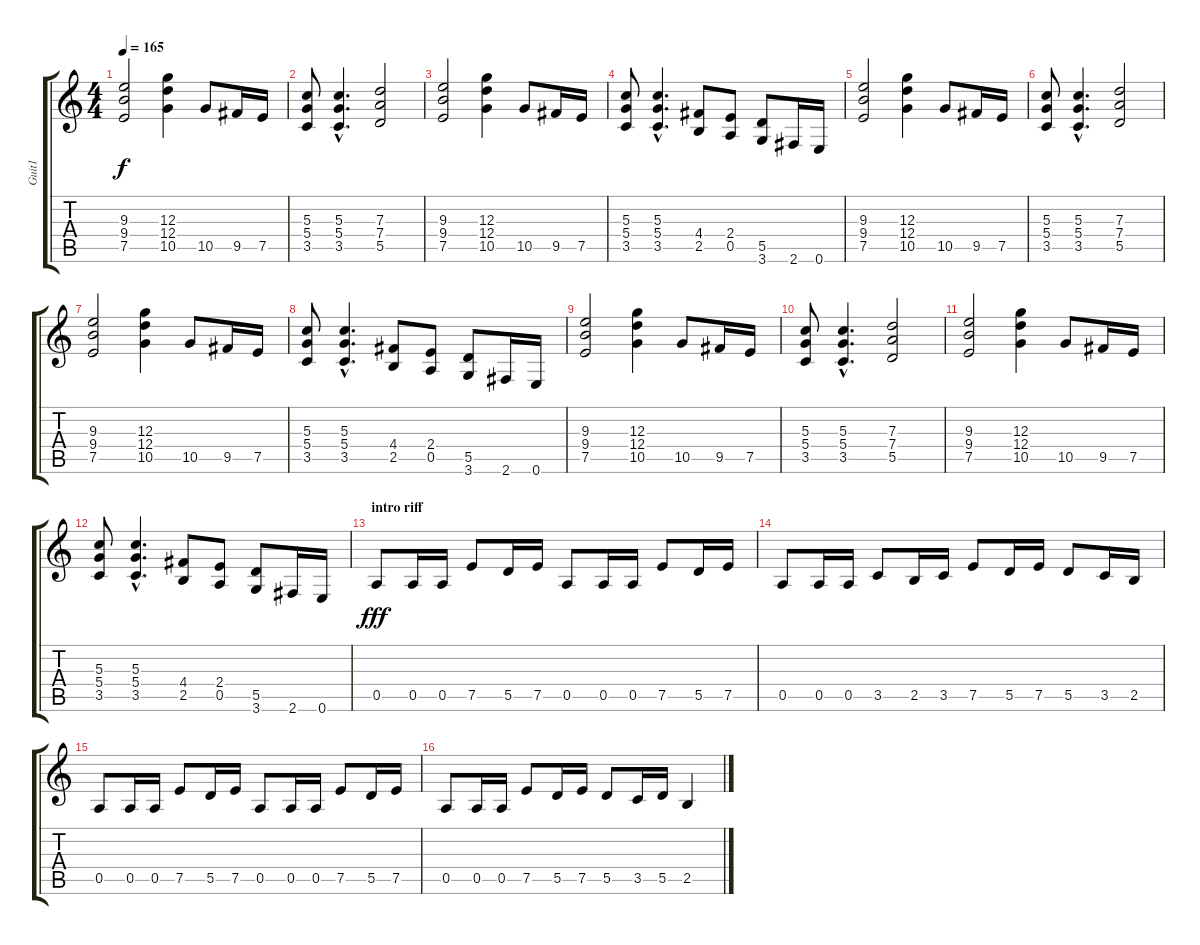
\track ("Guit1" "Guit1") {instrument overdrivenguitar}
\staff {score tabs}
\tuning (E4 B3 G3 D3 A2 E2) {hide}
\ts (4 4)
\tempo 165
\clef g2
\ks c
(9.3 9.4 7.5).2{dy f} (12.3 12.4 10.5).4 10.5.8 9.5.16 7.5.16 |
(5.3 5.4 3.5).8 (5.3{hac} 5.4{hac} 3.5{hac}).4{d} (7.3 7.4 5.5).2 |
(9.3 9.4 7.5).2 (12.3 12.4 10.5).4 10.5.8 9.5.16 7.5.16 |
(5.3 5.4 3.5).8 (5.3{hac} 5.4{hac} 3.5{hac}).4{d} (4.4 2.5).8 (2.4 0.5).8 (5.5 3.6).8 2.6.16 0.6.16 |
(9.3 9.4 7.5).2 (12.3 12.4 10.5).4 10.5.8 9.5.16 7.5.16 |
(5.3 5.4 3.5).8 (5.3{hac} 5.4{hac} 3.5{hac}).4{d} (7.3 7.4 5.5).2 |
(9.3 9.4 7.5).2 (12.3 12.4 10.5).4 10.5.8 9.5.16 7.5.16 |
(5.3 5.4 3.5).8 (5.3{hac} 5.4{hac} 3.5{hac}).4{d} (4.4 2.5).8 (2.4 0.5).8 (5.5 3.6).8 2.6.16 0.6.16 |
(9.3 9.4 7.5).2 (12.3 12.4 10.5).4 10.5.8 9.5.16 7.5.16 |
(5.3 5.4 3.5).8 (5.3{hac} 5.4{hac} 3.5{hac}).4{d} (7.3 7.4 5.5).2 |
(9.3 9.4 7.5).2 (12.3 12.4 10.5).4 10.5.8 9.5.16 7.5.16 |
(5.3 5.4 3.5).8 (5.3{hac} 5.4{hac} 3.5{hac}).4{d} (4.4 2.5).8 (2.4 0.5).8 (5.5 3.6).8 2.6.16 0.6.16 |
\section ("" "intro riff")
0.5.8{dy fff} 0.5.16 0.5.16 7.5.8 5.5.16 7.5.16 0.5.8 0.5.16 0.5.16 7.5.8 5.5.16 7.5.16 |
0.5.8 0.5.16 0.5.16 3.5.8 2.5.16 3.5.16 7.5.8 5.5.16 7.5.16 5.5.8 3.5.16 2.5.16 |
0.5.8 0.5.16 0.5.16 7.5.8 5.5.16 7.5.16 0.5.8 0.5.16 0.5.16 7.5.8 5.5.16 7.5.16 |
0.5.8 0.5.16 0.5.16 7.5.8 5.5.16 7.5.16 5.5.8 3.5.16 5.5.16 2.5.4
